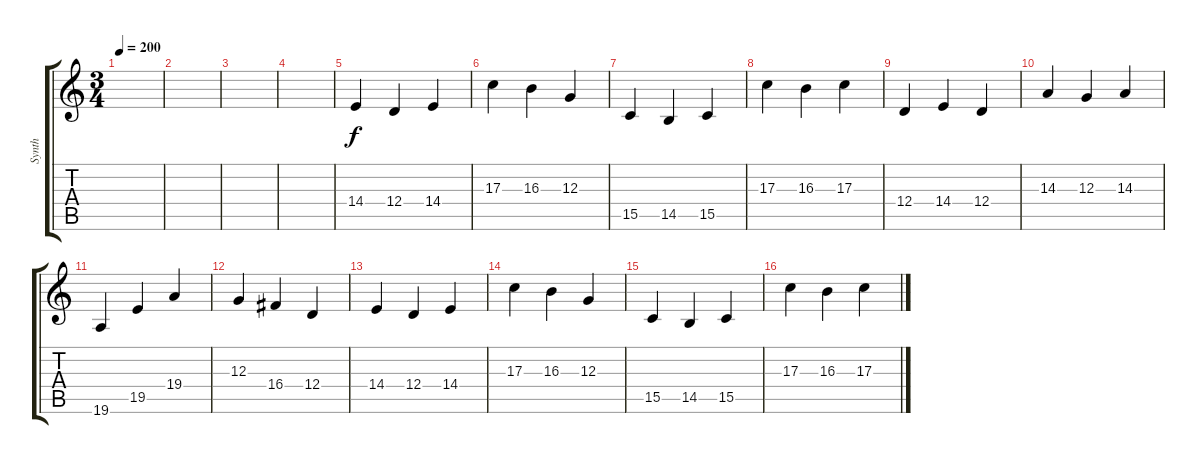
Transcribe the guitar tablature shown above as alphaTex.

\track ("Synth" "Synth") {instrument musicbox}
\staff {score tabs}
\tuning (E4 B3 G3 D3 A2 D2) {hide}
\ts (3 4)
\tempo 200
\clef g2
\ks c
|
|
|
|
14.4.4 12.4.4 14.4.4 |
17.3.4 16.3.4 12.3.4 |
15.5.4 14.5.4 15.5.4 |
17.3.4 16.3.4 17.3.4 |
12.4.4 14.4.4 12.4.4 |
14.3.4 12.3.4 14.3.4 |
19.6.4 19.5.4 19.4.4 |
12.3.4 16.4.4 12.4.4 |
14.4.4 12.4.4 14.4.4 |
17.3.4 16.3.4 12.3.4 |
15.5.4 14.5.4 15.5.4 |
17.3.4 16.3.4 17.3.4
